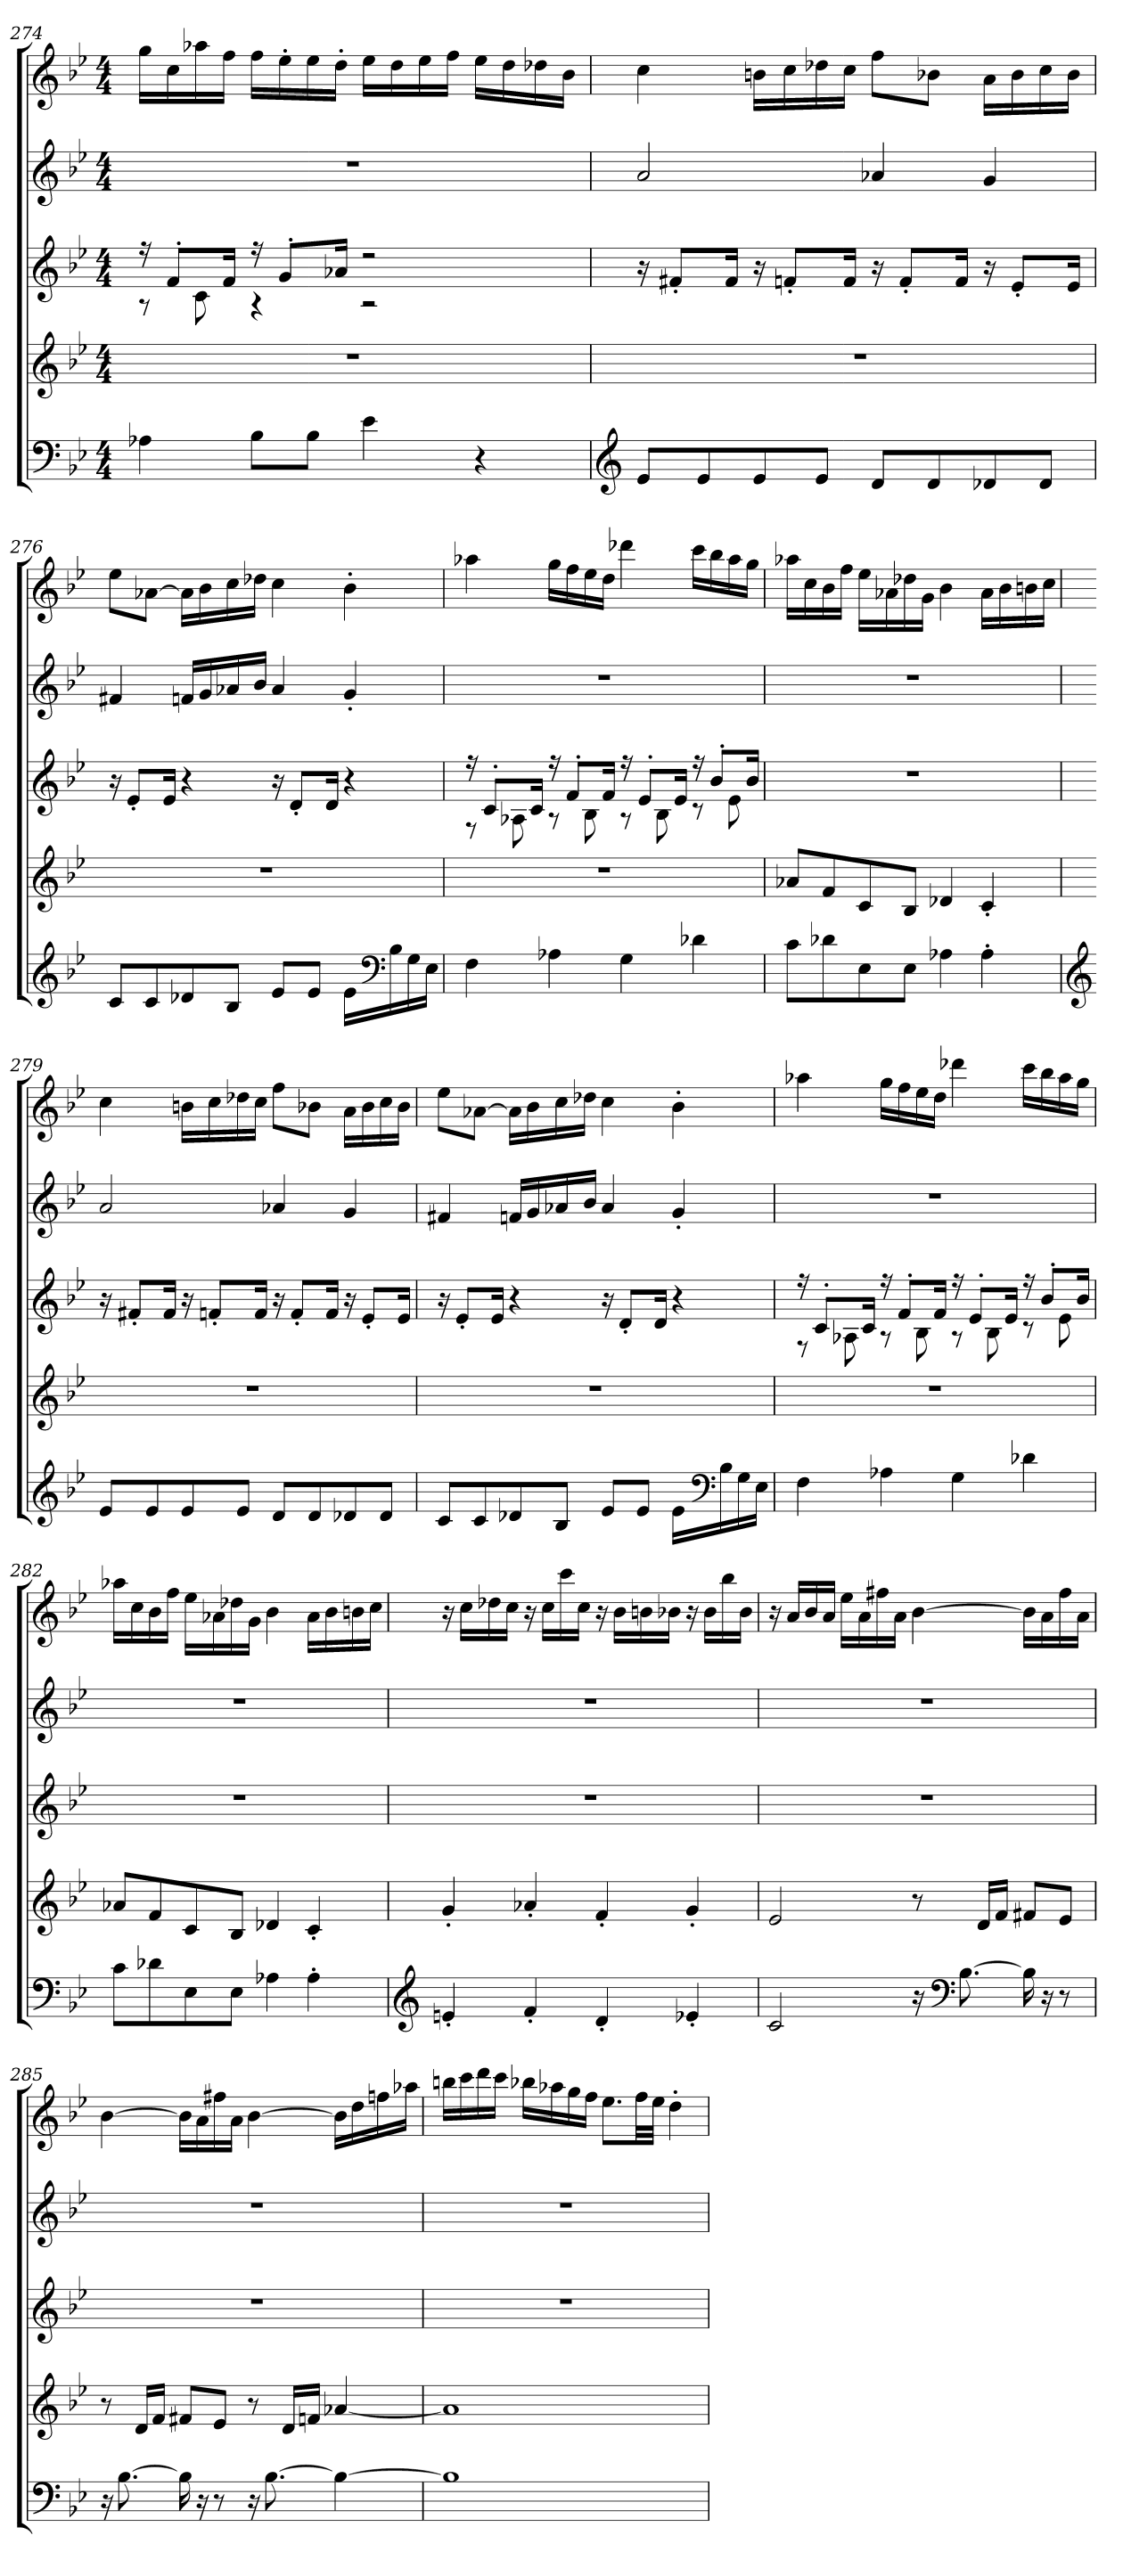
**kern	**kern	**kern	**kern	**kern
*part5	*part4	*part3	*part2	*part1
*staff5	*staff4	*staff3	*staff2	*staff1
*clefF4	*clefG2	*clefG2	*clefG2	*clefG2
*k[b-e-]	*k[b-e-]	*k[b-e-]	*k[b-e-]	*k[b-e-]
*M4/4	*M4/4	*M4/4	*M4/4	*M4/4
*MM36	*MM36	*MM36	*MM36	*MM36
=274	=274	=274	=274	=274
*	*	*^	*	*
4A-X\	1r	16r	8r	1r	16gg\LL
.	.	8f'/L	.	.	16cc\
.	.	.	8c\	.	16aa-X\
.	.	16f/Jk	.	.	16ff\JJ
8B-\L	.	16r	4r	.	16ff\LL
.	.	8g'/L	.	.	16ee-'\
8B-\J	.	.	.	.	16ee-\
.	.	16a-X/Jk	.	.	16dd'\JJ
4e-\	.	2r	2r	.	16ee-\LL
*	*	*	*	*	*MM36
.	.	.	.	.	16dd\
.	.	.	.	.	16ee-\
.	.	.	.	.	16ff\JJ
4r	.	.	.	.	16ee-\LL
.	.	.	.	.	16dd\
.	.	.	.	.	16dd-X\
*	*	*	*	*	*MM31
.	.	.	.	.	16b-\JJ
*	*	*v	*v	*	*
!!LO:LB:g=z
=275	=275	=275	=275	=275
*clefG2	*	*	*	*
*	*	*	*	*MM36
8e-/L	1r	16r	2a/	4cc\
.	.	8f#X'/L	.	.
8e-/	.	.	.	.
.	.	16f#/Jk	.	.
8e-/	.	16r	.	16bn\LL
.	.	8fn'/L	.	16cc\
8e-/J	.	.	.	16dd-X\
.	.	16f/Jk	.	16cc\JJ
8d/L	.	16r	4a-X/	8ff\L
.	.	8f'/L	.	.
8d/	.	.	.	8b-X\J
.	.	16f/Jk	.	.
8d-X/	.	16r	4g/	16a\LL
.	.	8e-'/L	.	16b-\
8d-/J	.	.	.	16cc\
.	.	16e-/Jk	.	16b-\JJ
=276	=276	=276	=276	=276
8c/L	1r	16r	4f#X/	8ee-\L
.	.	8e-'/L	.	.
8c/	.	.	.	[8a-X\J
.	.	16e-/Jk	.	.
8d-X/	.	4r	16fn/LL	16a-\LL]
.	.	.	16g/	16b-\
8B-/J	.	.	16a-X/	16cc\
.	.	.	16b-/JJ	16dd-X\JJ
*	*	*	*	*MM36
8e-/L	.	16r	4a-/	4cc\
.	.	8d'/L	.	.
8e-/J	.	.	.	.
.	.	16d/Jk	.	.
16e-\LL	.	4r	4g'/	4b-'\
*clefF4	*	*	*	*
16B-\	.	.	.	.
16G\	.	.	.	.
16E-\JJ	.	.	.	.
!!LO:PB:g=z
=277	=277	=277	=277	=277
*	*	*	*	*MM36
*	*	*^	*	*
4F\	1r	16r	8r	1r	4aa-X\
.	.	8c'/L	.	.	.
.	.	.	8A-X\	.	.
.	.	16c/Jk	.	.	.
4A-X\	.	16r	8r	.	16gg\LL
.	.	8f'/L	.	.	16ff\
.	.	.	8B-\	.	16ee-\
.	.	16f/Jk	.	.	16dd\JJ
*	*	*	*	*	*MM36
4G\	.	16r	8r	.	4ddd-X\
.	.	8e-'/L	.	.	.
.	.	.	8B-\	.	.
.	.	16e-/Jk	.	.	.
4d-X\	.	16r	8r	.	16ccc\LL
.	.	8b-'/L	.	.	16bb-\
.	.	.	8e-\	.	16aa-\
.	.	16b-/Jk	.	.	16gg\JJ
*	*	*v	*v	*	*
=278	=278	=278	=278	=278
*	*	*	*	*MM36
8c\L	8a-X/L	1r	1r	16aa-X\LL
.	.	.	.	16cc\
8d-X\	8f/	.	.	16b-\
.	.	.	.	16ff\JJ
8E-\	8c/	.	.	16ee-\LL
.	.	.	.	16a-X\
8E-\J	8B-/J	.	.	16dd-X\
*	*	*	*	*MM33
.	.	.	.	16g\JJ
4A-X\	4d-X/	.	.	4b-\
4A-'\	4c'/	.	.	16a-\LL
*	*	*	*	*MM36
.	.	.	.	16b-\
.	.	.	.	16bn\
*	*	*	*	*MM31
.	.	.	.	16cc\JJ
!!LO:LB:g=z
=279	=279	=279	=279	=279
*clefG2	*	*	*	*
*	*	*	*	*MM36
8e-/L	1r	16r	2a/	4cc\
.	.	8f#X'/L	.	.
8e-/	.	.	.	.
.	.	16f#/Jk	.	.
8e-/	.	16r	.	16bn\LL
.	.	8fn'/L	.	16cc\
8e-/J	.	.	.	16dd-X\
.	.	16f/Jk	.	16cc\JJ
8d/L	.	16r	4a-X/	8ff\L
.	.	8f'/L	.	.
8d/	.	.	.	8b-X\J
.	.	16f/Jk	.	.
8d-X/	.	16r	4g/	16a\LL
.	.	8e-'/L	.	16b-\
8d-/J	.	.	.	16cc\
.	.	16e-/Jk	.	16b-\JJ
=280	=280	=280	=280	=280
8c/L	1r	16r	4f#X/	8ee-\L
.	.	8e-'/L	.	.
8c/	.	.	.	[8a-X\J
.	.	16e-/Jk	.	.
8d-X/	.	4r	16fn/LL	16a-\LL]
.	.	.	16g/	16b-\
8B-/J	.	.	16a-X/	16cc\
.	.	.	16b-/JJ	16dd-X\JJ
*	*	*	*	*MM36
8e-/L	.	16r	4a-/	4cc\
.	.	8d'/L	.	.
8e-/J	.	.	.	.
.	.	16d/Jk	.	.
16e-\LL	.	4r	4g'/	4b-'\
*clefF4	*	*	*	*
16B-\	.	.	.	.
16G\	.	.	.	.
16E-\JJ	.	.	.	.
!!LO:PB:g=z
=281	=281	=281	=281	=281
*	*	*	*	*MM36
*	*	*^	*	*
4F\	1r	16r	8r	1r	4aa-X\
.	.	8c'/L	.	.	.
.	.	.	8A-X\	.	.
.	.	16c/Jk	.	.	.
4A-X\	.	16r	8r	.	16gg\LL
.	.	8f'/L	.	.	16ff\
.	.	.	8B-\	.	16ee-\
.	.	16f/Jk	.	.	16dd\JJ
*	*	*	*	*	*MM36
4G\	.	16r	8r	.	4ddd-X\
.	.	8e-'/L	.	.	.
.	.	.	8B-\	.	.
.	.	16e-/Jk	.	.	.
4d-X\	.	16r	8r	.	16ccc\LL
.	.	8b-'/L	.	.	16bb-\
.	.	.	8e-\	.	16aa-\
.	.	16b-/Jk	.	.	16gg\JJ
*	*	*v	*v	*	*
=282	=282	=282	=282	=282
*	*	*	*	*MM36
8c\L	8a-X/L	1r	1r	16aa-X\LL
.	.	.	.	16cc\
8d-X\	8f/	.	.	16b-\
.	.	.	.	16ff\JJ
8E-\	8c/	.	.	16ee-\LL
.	.	.	.	16a-X\
8E-\J	8B-/J	.	.	16dd-X\
*	*	*	*	*MM33
.	.	.	.	16g\JJ
4A-X\	4d-X/	.	.	4b-\
4A-'\	4c'/	.	.	16a-\LL
*	*	*	*	*MM36
.	.	.	.	16b-\
.	.	.	.	16bn\
*	*	*	*	*MM33
.	.	.	.	16cc\JJ
!!LO:LB:g=z
=283	=283	=283	=283	=283
*clefG2	*	*	*	*
*	*	*	*	*MM36
4en'/	4g'/	1r	1r	16r
.	.	.	.	16cc\LL
.	.	.	.	16dd-X\
.	.	.	.	16cc\JJ
4f'/	4a-X'/	.	.	16r
.	.	.	.	16cc\LL
.	.	.	.	16ccc\
.	.	.	.	16cc\JJ
4d'/	4f'/	.	.	16r
.	.	.	.	16b-\LL
.	.	.	.	16bn\
.	.	.	.	16b-X\JJ
4e-X'/	4g'/	.	.	16r
.	.	.	.	16b-\LL
.	.	.	.	16bb-\
.	.	.	.	16b-\JJ
=284	=284	=284	=284	=284
*	*	*	*	*MM36
2c/	2e-/	1r	1r	16r
.	.	.	.	16a/LL
.	.	.	.	16b-/
.	.	.	.	16a/JJ
.	.	.	.	16ee-\LL
.	.	.	.	16a\
.	.	.	.	16ff#X\
.	.	.	.	16a\JJ
*	*	*	*	*MM36
16r	8r	.	.	[4b-\
*clefF4	*	*	*	*
[8.B-\	.	.	.	.
.	16d/LL	.	.	.
.	16f/JJ	.	.	.
16B-\]	8f#X/L	.	.	16b-\LL]
16r	.	.	.	16a\
8r	8e-/J	.	.	16ff#\
.	.	.	.	16a\JJ
!!LO:PB:g=z
=285	=285	=285	=285	=285
*	*	*	*	*MM36
16r	8r	1r	1r	[4b-\
[8.B-\	.	.	.	.
.	16d/LL	.	.	.
.	16f/JJ	.	.	.
16B-\]	8f#X/L	.	.	16b-\LL]
16r	.	.	.	16a\
8r	8e-/J	.	.	16ff#X\
.	.	.	.	16a\JJ
16r	8r	.	.	[4b-\
[8.B-\	.	.	.	.
.	16d/LL	.	.	.
.	16fn/JJ	.	.	.
4B-\_	[4a-X/	.	.	16b-\LL]
.	.	.	.	16dd\
.	.	.	.	16ffn\
.	.	.	.	16aa-X\JJ
=286	=286	=286	=286	=286
*	*	*	*	*MM34
1B-]	1a-]	1r	1r	16bbn\LL
.	.	.	.	16ccc\
.	.	.	.	16ddd\
.	.	.	.	16ccc\JJ
.	.	.	.	16bb-X\LL
.	.	.	.	16aa-X\
.	.	.	.	16gg\
.	.	.	.	16ff\JJ
*	*	*	*	*MM29
.	.	.	.	8.ee-\L
.	.	.	.	32ff\LL
*	*	*	*	*MM25
.	.	.	.	32ee-\JJJ
.	.	.	.	4dd'\
=	=	=	=	=
*-	*-	*-	*-	*-
